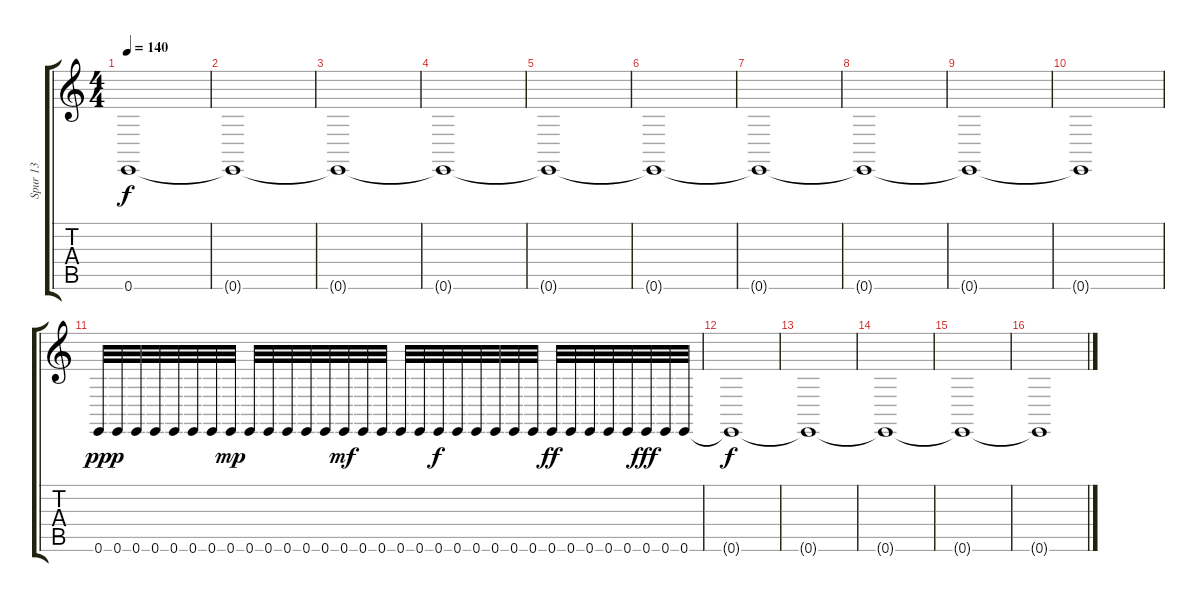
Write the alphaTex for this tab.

\track ("Spur 13" "Spur 13") {instrument acousticgrandpiano}
\staff {score tabs}
\tuning (E4 B3 G3 D3 A2 E2) {hide}
\ts (4 4)
\tempo 140
\clef g2
\ks c
0.6{t}.1{dy f} |
0.6{t}.1 |
0.6{t}.1 |
0.6{t}.1 |
0.6{t}.1 |
0.6{t}.1 |
0.6{t}.1 |
0.6{t}.1 |
0.6{t}.1 |
0.6{t}.1 |
0.6.32{dy pp} 0.6.32{dy p} 0.6.32 0.6.32 0.6.32 0.6.32 0.6.32 0.6.32{dy mp} 0.6.32 0.6.32 0.6.32 0.6.32 0.6.32 0.6.32{dy mf} 0.6.32 0.6.32 0.6.32 0.6.32 0.6.32{dy f} 0.6.32 0.6.32 0.6.32 0.6.32 0.6.32 0.6.32{dy ff} 0.6.32 0.6.32 0.6.32 0.6.32 0.6.32{dy fff} 0.6.32 0.6.32 |
0.6{t}.1{dy f} |
0.6{t}.1 |
0.6{t}.1 |
0.6{t}.1 |
0.6{t}.1
